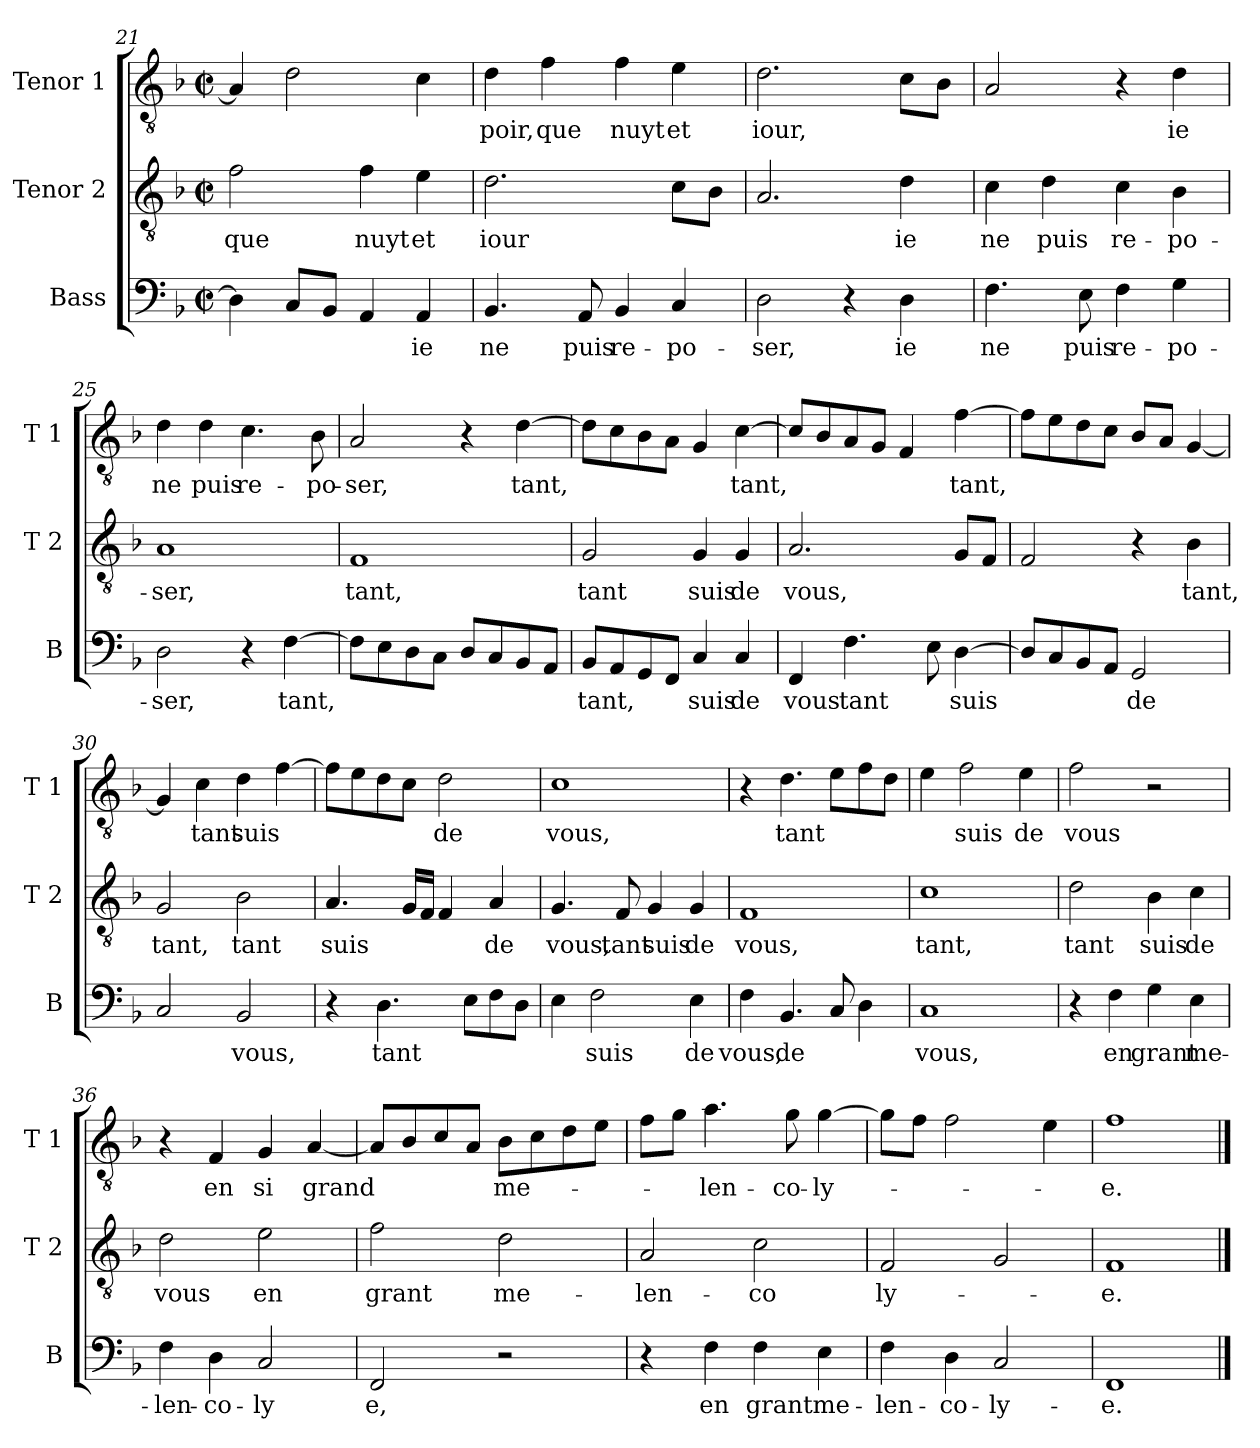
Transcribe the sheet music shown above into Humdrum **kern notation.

**kern	**text	**kern	**text	**kern	**text
*part3	*part3	*part2	*part2	*part1	*part1
*staff3	*staff3	*staff2	*staff2	*staff1	*staff1
*I"Bass	*	*I"Tenor 2	*	*I"Tenor 1	*
*I'B	*	*I'T 2	*	*I'T 1	*
*clefF4	*	*clefGv2	*	*clefGv2	*
*k[b-]	*	*k[b-]	*	*k[b-]	*
*F:	*	*F:	*	*F:	*
*M2/2	*	*M2/2	*	*M2/2	*
*met(c|)	*	*met(c|)	*	*met(c|)	*
=21	=21	=21	=21	=21	=21
!	!	!	!LO:LY:b	!	!
4D\]	.	2f\	que	4A/]	.
8C/L	.	.	.	2d\	.
8BB-/J	.	.	.	.	.
!	!	!	!LO:LY:b	!	!
4AA/	.	4f\	nuyt	.	.
!	!LO:LY:b	!	!LO:LY:b	!	!
4AA/	ie	4e\	et	4c\	.
=22	=22	=22	=22	=22	=22
!	!LO:LY:b	!	!LO:LY:b	!	!LO:LY:b
4.BB-/	ne	2.d\	iour	4d\	-poir,
!	!	!	!	!	!LO:LY:b
.	.	.	.	4f\	que
!	!LO:LY:b	!	!	!	!
8AA/	puis	.	.	.	.
!	!LO:LY:b	!	!	!	!LO:LY:b
4BB-/	re-	.	.	4f\	nuyt
!	!LO:LY:b	!	!	!	!LO:LY:b
4C/	-po-	8c\L	.	4e\	et
.	.	8B-\J	.	.	.
=23	=23	=23	=23	=23	=23
!	!LO:LY:b	!	!	!	!LO:LY:b
2D\	-ser,	2.A/	.	2.d\	iour,
4r	.	.	.	.	.
!	!LO:LY:b	!	!LO:LY:b	!	!
4D\	ie	4d\	ie	8c\L	.
.	.	.	.	8B-\J	.
!!LO:LB:g=z
=24	=24	=24	=24	=24	=24
!	!LO:LY:b	!	!LO:LY:b	!	!
4.F\	ne	4c\	ne	2A/	.
!	!	!	!LO:LY:b	!	!
.	.	4d\	puis	.	.
!	!LO:LY:b	!	!	!	!
8E\	puis	.	.	.	.
!	!LO:LY:b	!	!LO:LY:b	!	!
4F\	re-	4c\	re-	4r	.
!	!LO:LY:b	!	!LO:LY:b	!	!LO:LY:b
4G\	-po-	4B-\	-po-	4d\	ie
=25	=25	=25	=25	=25	=25
!	!LO:LY:b	!	!LO:LY:b	!	!LO:LY:b
2D\	-ser,	1A	-ser,	4d\	ne
!	!	!	!	!	!LO:LY:b
.	.	.	.	4d\	puis
!	!	!	!	!	!LO:LY:b
4r	.	.	.	4.c\	re-
!	!LO:LY:b	!	!	!	!
[4F\	tant,	.	.	.	.
!	!	!	!	!	!LO:LY:b
.	.	.	.	8B-\	-po-
=26	=26	=26	=26	=26	=26
!	!	!	!LO:LY:b	!	!LO:LY:b
8F\L]	.	1F	tant,	2A/	-ser,
8E\	.	.	.	.	.
8D\	.	.	.	.	.
8C\J	.	.	.	.	.
8D/L	.	.	.	4r	.
8C/	.	.	.	.	.
!	!	!	!	!	!LO:LY:b
8BB-/	.	.	.	[4d\	tant,
8AA/J	.	.	.	.	.
=27	=27	=27	=27	=27	=27
!	!LO:LY:b	!	!LO:LY:b	!	!
8BB-/L	tant,	2G/	tant	8d\L]	.
8AA/	.	.	.	8c\	.
8GG/	.	.	.	8B-\	.
8FF/J	.	.	.	8A\J	.
!	!LO:LY:b	!	!LO:LY:b	!	!
4C/	suis	4G/	suis	4G/	.
!	!LO:LY:b	!	!LO:LY:b	!	!LO:LY:b
4C/	de	4G/	de	[4c\	tant,
=28	=28	=28	=28	=28	=28
!	!LO:LY:b	!	!LO:LY:b	!	!
4FF/	vous	2.A/	vous,	8c/L]	.
.	.	.	.	8B-/	.
!	!LO:LY:b	!	!	!	!
4.F\	tant	.	.	8A/	.
.	.	.	.	8G/J	.
.	.	.	.	4F/	.
8E\	.	.	.	.	.
!	!LO:LY:b	!	!	!	!LO:LY:b
[4D\	suis	8G/L	.	[4f\	tant,
.	.	8F/J	.	.	.
=29	=29	=29	=29	=29	=29
8D/L]	.	2F/	.	8f\L]	.
8C/	.	.	.	8e\	.
8BB-/	.	.	.	8d\	.
8AA/J	.	.	.	8c\J	.
!	!LO:LY:b	!	!	!	!
2GG/	de	4r	.	8B-/L	.
.	.	.	.	8A/J	.
!	!	!	!LO:LY:b	!	!
.	.	4B-\	tant,	[4G/	.
!!LO:LB:g=z
=30	=30	=30	=30	=30	=30
!	!	!	!LO:LY:b	!	!
2C/	.	2G/	tant,	4G/]	.
!	!	!	!	!	!LO:LY:b
.	.	.	.	4c\	tant
!	!LO:LY:b	!	!LO:LY:b	!	!LO:LY:b
2BB-/	vous,	2B-\	tant	4d\	suis
.	.	.	.	[4f\	.
=31	=31	=31	=31	=31	=31
!	!	!	!LO:LY:b	!	!
4r	.	4.A/	suis	8f\L]	.
.	.	.	.	8e\	.
!	!LO:LY:b	!	!	!	!
4.D\	tant	.	.	8d\	.
.	.	16G/LL	.	8c\J	.
.	.	16F/JJ	.	.	.
!	!	!	!	!	!LO:LY:b
.	.	4F/	.	2d\	de
8E\L	.	.	.	.	.
!	!	!	!LO:LY:b	!	!
8F\	.	4A/	de	.	.
8D\J	.	.	.	.	.
=32	=32	=32	=32	=32	=32
!	!	!	!LO:LY:b	!	!LO:LY:b
4E\	.	4.G/	vous,	1c	vous,
!	!LO:LY:b	!	!	!	!
2F\	suis	.	.	.	.
!	!	!	!LO:LY:b	!	!
.	.	8F/	tant	.	.
!	!	!	!LO:LY:b	!	!
.	.	4G/	suis	.	.
!	!LO:LY:b	!	!LO:LY:b	!	!
4E\	de	4G/	de	.	.
=33	=33	=33	=33	=33	=33
!	!LO:LY:b	!	!LO:LY:b	!	!
4F\	vous,	1F	vous,	4r	.
!	!LO:LY:b	!	!	!	!LO:LY:b
4.BB-/	de	.	.	4.d\	tant
8C/	.	.	.	8e\L	.
4D\	.	.	.	8f\	.
.	.	.	.	8d\J	.
=34	=34	=34	=34	=34	=34
!	!LO:LY:b	!	!LO:LY:b	!	!
1C	vous,	1c	tant,	4e\	.
!	!	!	!	!	!LO:LY:b
.	.	.	.	2f\	suis
!	!	!	!	!	!LO:LY:b
.	.	.	.	4e\	de
=35	=35	=35	=35	=35	=35
!	!	!	!LO:LY:b	!	!LO:LY:b
4r	.	2d\	tant	2f\	vous
!	!LO:LY:b	!	!	!	!
4F\	en	.	.	.	.
!	!LO:LY:b	!	!LO:LY:b	!	!
4G\	grant	4B-\	suis	2r	.
!	!LO:LY:b	!	!LO:LY:b	!	!
4E\	me-	4c\	de	.	.
!!LO:LB:g=z
=36	=36	=36	=36	=36	=36
!	!LO:LY:b	!	!LO:LY:b	!	!
4F\	-len-	2d\	vous	4r	.
!	!LO:LY:b	!	!	!	!LO:LY:b
4D\	-co-	.	.	4F/	en
!	!LO:LY:b	!	!LO:LY:b	!	!LO:LY:b
2C/	-ly	2e\	en	4G/	si
!	!	!	!	!	!LO:LY:b
.	.	.	.	[4A/	grand
=37	=37	=37	=37	=37	=37
!	!LO:LY:b	!	!LO:LY:b	!	!
2FF/	e,	2f\	grant	8A/L]	.
.	.	.	.	8B-/	.
.	.	.	.	8c/	.
.	.	.	.	8A/J	.
!	!	!	!LO:LY:b	!	!LO:LY:b
2r	.	2d\	me-	8B-\L	me-
.	.	.	.	8c\	.
.	.	.	.	8d\	.
.	.	.	.	8e\J	.
=38	=38	=38	=38	=38	=38
!	!	!	!LO:LY:b	!	!
4r	.	2A/	-len-	8f\L	.
.	.	.	.	8g\J	.
!	!LO:LY:b	!	!	!	!LO:LY:b
4F\	en	.	.	4.a\	-len-
!	!LO:LY:b	!	!LO:LY:b	!	!
4F\	grant	2c\	-co	.	.
!	!	!	!	!	!LO:LY:b
.	.	.	.	8g\	-co-
!	!LO:LY:b	!	!	!	!LO:LY:b
4E\	me-	.	.	[4g\	-ly-
=39	=39	=39	=39	=39	=39
!	!LO:LY:b	!	!LO:LY:b	!	!
4F\	-len-	2F/	ly-	8g\L]	.
.	.	.	.	8f\J	.
!	!LO:LY:b	!	!	!	!
4D\	-co-	.	.	2f\	.
!	!LO:LY:b	!	!	!	!
2C/	-ly-	2G/	.	.	.
.	.	.	.	4e\	.
=40	=40	=40	=40	=40	=40
!	!LO:LY:b	!	!LO:LY:b	!	!LO:LY:b
1FF	-e.	1F	-e.	1f	-e.
==	==	==	==	==	==
*-	*-	*-	*-	*-	*-
